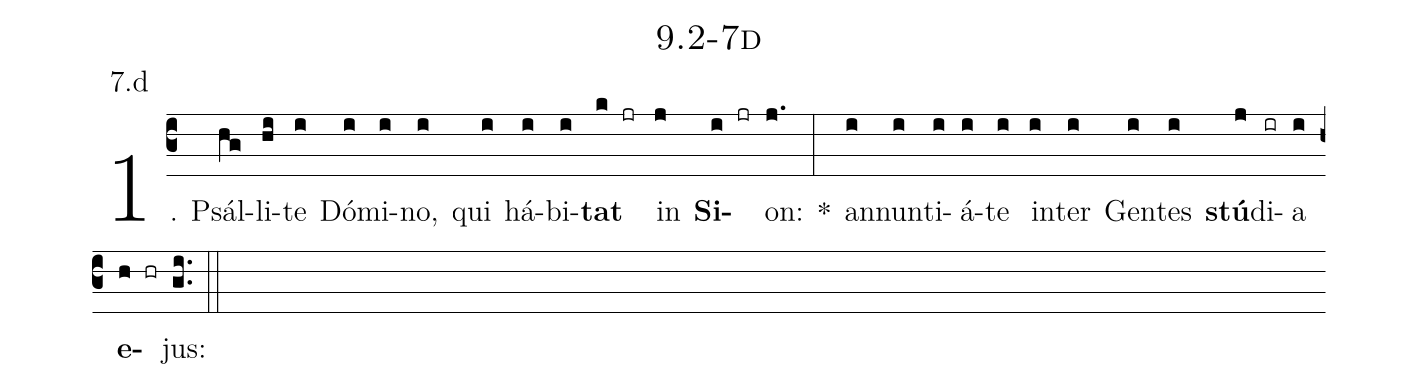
name: 9.2-7d;
annotation: 7.d;
%%
(c3)1. Psál(hg)li(hi)te(i) Dó(i)mi(i)no,(i) qui(i) há(i)bi(i)<b>tat</b>(k jr) in(j) <b>Si</b>(i jr)on:(j.) *(:) an(i)nun(i)ti(i)á(i)te(i) in(i)ter(i) Gen(i)tes(i) <b>stú</b>(j)di(ir)a(i) <b>e</b>(h hr)jus:(gi..) (::)


%E(i) u(i) o(j) u(i) a(h) e.(gi..) (::)
